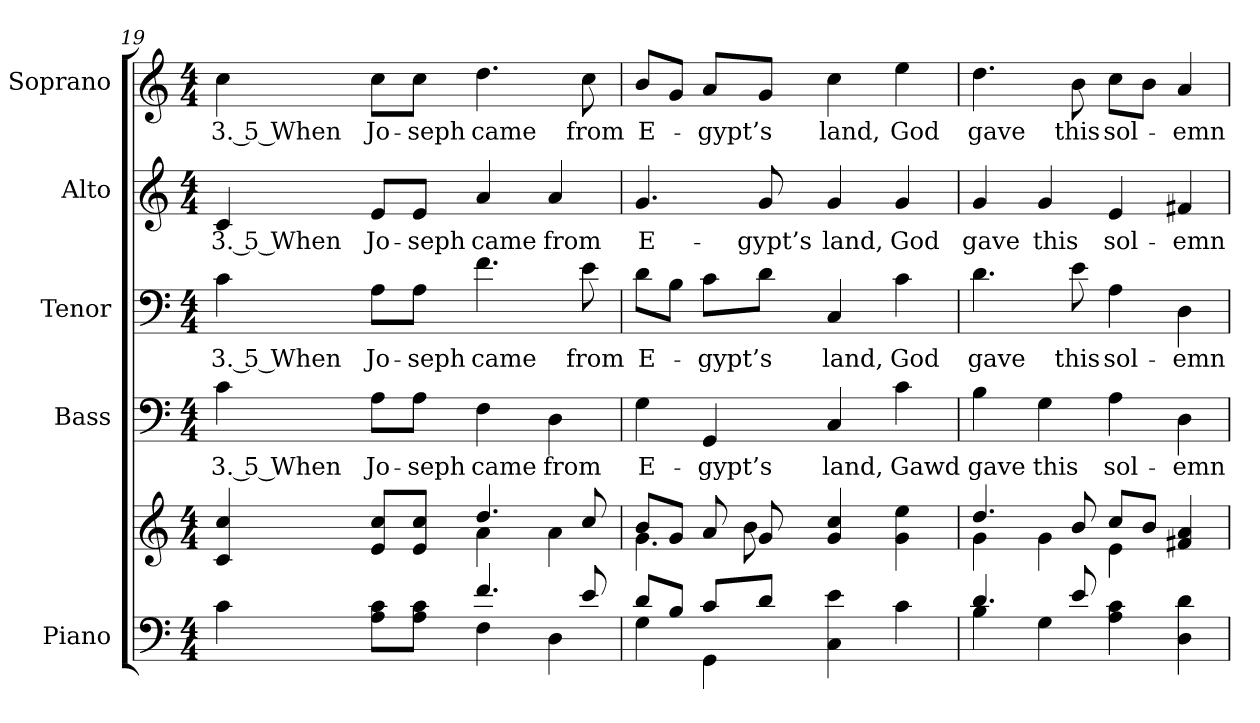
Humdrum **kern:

**kern	**kern	**kern	**text	**kern	**text	**kern	**text	**kern	**text
*part5	*part5	*part4	*part4	*part3	*part3	*part2	*part2	*part1	*part1
*staff6	*staff5	*staff4	*staff4	*staff3	*staff3	*staff2	*staff2	*staff1	*staff1
*I"Piano	*	*I"Bass	*	*I"Tenor	*	*I"Alto	*	*I"Soprano	*
*I'Pno.	*	*I'B.	*	*I'T.	*	*I'A.	*	*I'S.	*
!!LO:PB:g=z
*clefF4	*clefG2	*clefF4	*	*clefF4	*	*clefG2	*	*clefG2	*
*k[]	*k[]	*k[]	*	*k[]	*	*k[]	*	*k[]	*
*C:	*C:	*C:	*	*C:	*	*C:	*	*C:	*
*M4/4	*M4/4	*M4/4	*	*M4/4	*	*M4/4	*	*M4/4	*
=19	=19	=19	=19	=19	=19	=19	=19	=19	=19
*^	*^	*	*	*	*	*	*	*	*
!	!	!	!	!	!LO:LY:b:color=#000000	!	!	!	!	!	!
!	!	!	!	!	!	!	!LO:LY:b:color=#000000	!	!	!	!
!	!	!	!	!	!	!	!	!	!LO:LY:b:color=#000000	!	!
!	!	!	!	!	!	!	!	!	!	!	!LO:LY:b:color=#000000
4ci\	2ryy	4ci/ 4cci	2ryy	4ci\	3. 5 When	4ci\	3. 5 When	4ci/	3. 5 When	4cci\	3. 5 When
!	!	!	!	!	!LO:LY:b:color=#000000	!	!	!	!	!	!
!	!	!	!	!	!	!	!LO:LY:b:color=#000000	!	!	!	!
!	!	!	!	!	!	!	!	!	!LO:LY:b:color=#000000	!	!
!	!	!	!	!	!	!	!	!	!	!	!LO:LY:b:color=#000000
8Ai\ 8ciL	.	8ei/ 8cciL	.	8Ai\L	Jo-	8Ai\L	Jo-	8ei/L	Jo-	8cci\L	Jo-
!	!	!	!	!	!LO:LY:b:color=#000000	!	!	!	!	!	!
!	!	!	!	!	!	!	!LO:LY:b:color=#000000	!	!	!	!
!	!	!	!	!	!	!	!	!	!LO:LY:b:color=#000000	!	!
!	!	!	!	!	!	!	!	!	!	!	!LO:LY:b:color=#000000
8Ai\ 8ciJ	.	8ei/ 8cciJ	.	8Ai\J	-seph	8Ai\J	-seph	8ei/J	-seph	8cci\J	-seph
!	!	!	!	!	!LO:LY:b:color=#000000	!	!	!	!	!	!
!	!	!	!	!	!	!	!LO:LY:b:color=#000000	!	!	!	!
!	!	!	!	!	!	!	!	!	!LO:LY:b:color=#000000	!	!
!	!	!	!	!	!	!	!	!	!	!	!LO:LY:b:color=#000000
4.fi/	4Fi\	4.ddi/	4ai\	4Fi\	came	4.fi\	came	4ai/	came	4.ddi\	came
!	!	!	!	!	!LO:LY:b:color=#000000	!	!	!	!	!	!
!	!	!	!	!	!	!	!	!	!LO:LY:b:color=#000000	!	!
.	4Di\	.	4ai\	4Di\	from	.	.	4ai/	from	.	.
!	!	!	!	!	!	!	!LO:LY:b:color=#000000	!	!	!	!
!	!	!	!	!	!	!	!	!	!	!	!LO:LY:b:color=#000000
8ei/	.	8cci/	.	.	.	8ei\	from	.	.	8cci\	from
=20	=20	=20	=20	=20	=20	=20	=20	=20	=20	=20	=20
!	!	!	!	!	!LO:LY:b:color=#000000	!	!	!	!	!	!
!	!	!	!	!	!	!	!LO:LY:b:color=#000000	!	!	!	!
!	!	!	!	!	!	!	!	!	!LO:LY:b:color=#000000	!	!
!	!	!	!	!	!	!	!	!	!	!	!LO:LY:b:color=#000000
8di/L	4Gi\	8bi/L	4.gi\	4Gi\	E-	8di\L	E-	4.gi/	E-	8bi/L	E-
8Bi/J	.	8gi/J	.	.	.	8Bi\J	.	.	.	8gi/J	.
!	!	!	!	!	!LO:LY:b:color=#000000	!	!	!	!	!	!
!	!	!	!	!	!	!	!LO:LY:b:color=#000000	!	!	!	!
!	!	!	!	!	!	!	!	!	!	!	!LO:LY:b:color=#000000
8ci/L	4GGi\	8ai/	.	4GGi/	-gypt’s	8ci\L	-gypt’s	.	.	8ai/L	-gypt’s
!	!	!	!	!	!	!	!	!	!LO:LY:b:color=#000000	!	!
8di/J	.	8gi/	8bi\	.	.	8di\J	.	8gi/	-gypt’s	8gi/J	.
!	!	!	!	!	!LO:LY:b:color=#000000	!	!	!	!	!	!
!	!	!	!	!	!	!	!LO:LY:b:color=#000000	!	!	!	!
!	!	!	!	!	!	!	!	!	!LO:LY:b:color=#000000	!	!
!	!	!	!	!	!	!	!	!	!	!	!LO:LY:b:color=#000000
4Ci\ 4ei	2ryy	4gi/ 4cci	2ryy	4Ci/	land,	4Ci/	land,	4gi/	land,	4cci\	land,
!	!	!	!	!	!LO:LY:b:color=#000000	!	!	!	!	!	!
!	!	!	!	!	!	!	!LO:LY:b:color=#000000	!	!	!	!
!	!	!	!	!	!	!	!	!	!LO:LY:b:color=#000000	!	!
!	!	!	!	!	!	!	!	!	!	!	!LO:LY:b:color=#000000
4ci\	.	4gi\ 4eei	.	4ci\	Gawd	4ci\	God	4gi/	God	4eei\	God
!!LO:PB:g=z
=21	=21	=21	=21	=21	=21	=21	=21	=21	=21	=21	=21
!	!	!	!	!	!LO:LY:b:color=#000000	!	!	!	!	!	!
!	!	!	!	!	!	!	!LO:LY:b:color=#000000	!	!	!	!
!	!	!	!	!	!	!	!	!	!LO:LY:b:color=#000000	!	!
!	!	!	!	!	!	!	!	!	!	!	!LO:LY:b:color=#000000
4.di/	4Bi\	4.ddi/	4gi\	4Bi\	gave	4.di\	gave	4gi/	gave	4.ddi\	gave
!	!	!	!	!	!LO:LY:b:color=#000000	!	!	!	!	!	!
!	!	!	!	!	!	!	!	!	!LO:LY:b:color=#000000	!	!
.	4Gi\	.	4gi\	4Gi\	this	.	.	4gi/	this	.	.
!	!	!	!	!	!	!	!LO:LY:b:color=#000000	!	!	!	!
!	!	!	!	!	!	!	!	!	!	!	!LO:LY:b:color=#000000
8ei/	.	8bi/	.	.	.	8ei\	this	.	.	8bi\	this
!	!	!	!	!	!LO:LY:b:color=#000000	!	!	!	!	!	!
!	!	!	!	!	!	!	!LO:LY:b:color=#000000	!	!	!	!
!	!	!	!	!	!	!	!	!	!LO:LY:b:color=#000000	!	!
!	!	!	!	!	!	!	!	!	!	!	!LO:LY:b:color=#000000
4Ai\ 4ci	2ryy	8cci/L	4ei\	4Ai\	sol-	4Ai\	sol-	4ei/	sol-	8cci\L	sol-
.	.	8bi/J	.	.	.	.	.	.	.	8bi\J	.
!	!	!	!	!	!LO:LY:b:color=#000000	!	!	!	!	!	!
!	!	!	!	!	!	!	!LO:LY:b:color=#000000	!	!	!	!
!	!	!	!	!	!	!	!	!	!LO:LY:b:color=#000000	!	!
!	!	!	!	!	!	!	!	!	!	!	!LO:LY:b:color=#000000
4Di\ 4di	.	4f#Xi/ 4ai	4ryy	4Di\	-emn	4Di\	-emn	4f#Xi/	-emn	4ai/	-emn
*v	*v	*	*	*	*	*	*	*	*	*	*
*	*v	*v	*	*	*	*	*	*	*	*
=	=	=	=	=	=	=	=	=	=
*-	*-	*-	*-	*-	*-	*-	*-	*-	*-
